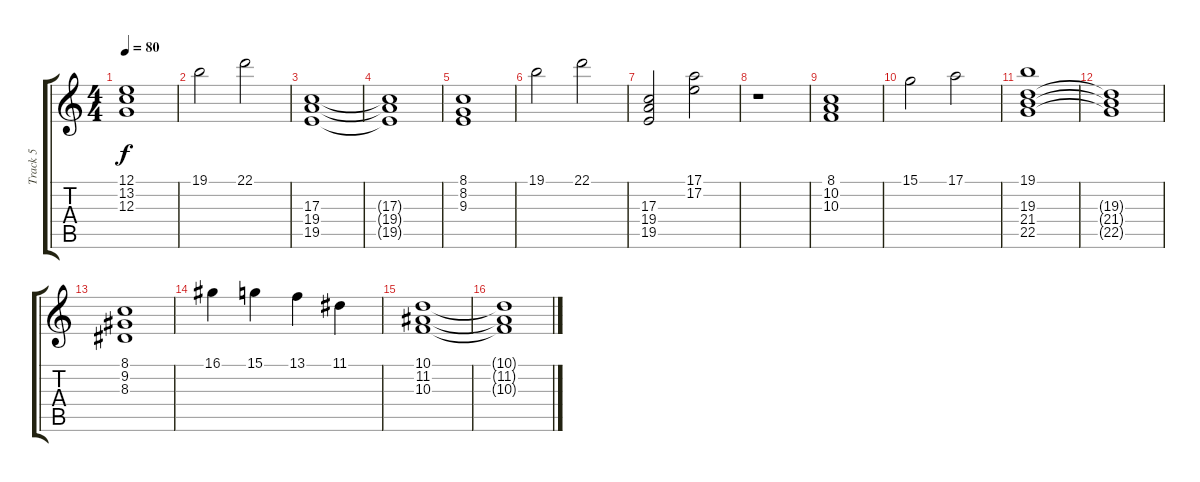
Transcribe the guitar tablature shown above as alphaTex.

\track ("Track 5" "Track 5") {instrument stringensemble2}
\staff {score tabs}
\tuning (E4 B3 G3 D3 A2 E2) {hide}
\ts (4 4)
\tempo 80
\clef g2
\ks c
(12.1 13.2 12.3).1{dy f} |
19.1.2 22.1.2 |
(17.3 19.4 19.5).1 |
(17.3{t} 19.4{t} 19.5{t}).1 |
(8.1 8.2 9.3).1 |
19.1.2 22.1.2 |
(17.3 19.4 19.5).2 (17.1 17.2).2 |
r.1 |
(8.1 10.2 10.3).1 |
15.1.2 17.1.2 |
(19.1 19.3 21.4 22.5).1 |
(19.3{t} 21.4{t} 22.5{t}).1 |
(8.1 9.2 8.3).1 |
16.1.4 15.1.4 13.1.4 11.1.4 |
(10.1 11.2 10.3).1 |
(10.1{t} 11.2{t} 10.3{t}).1
